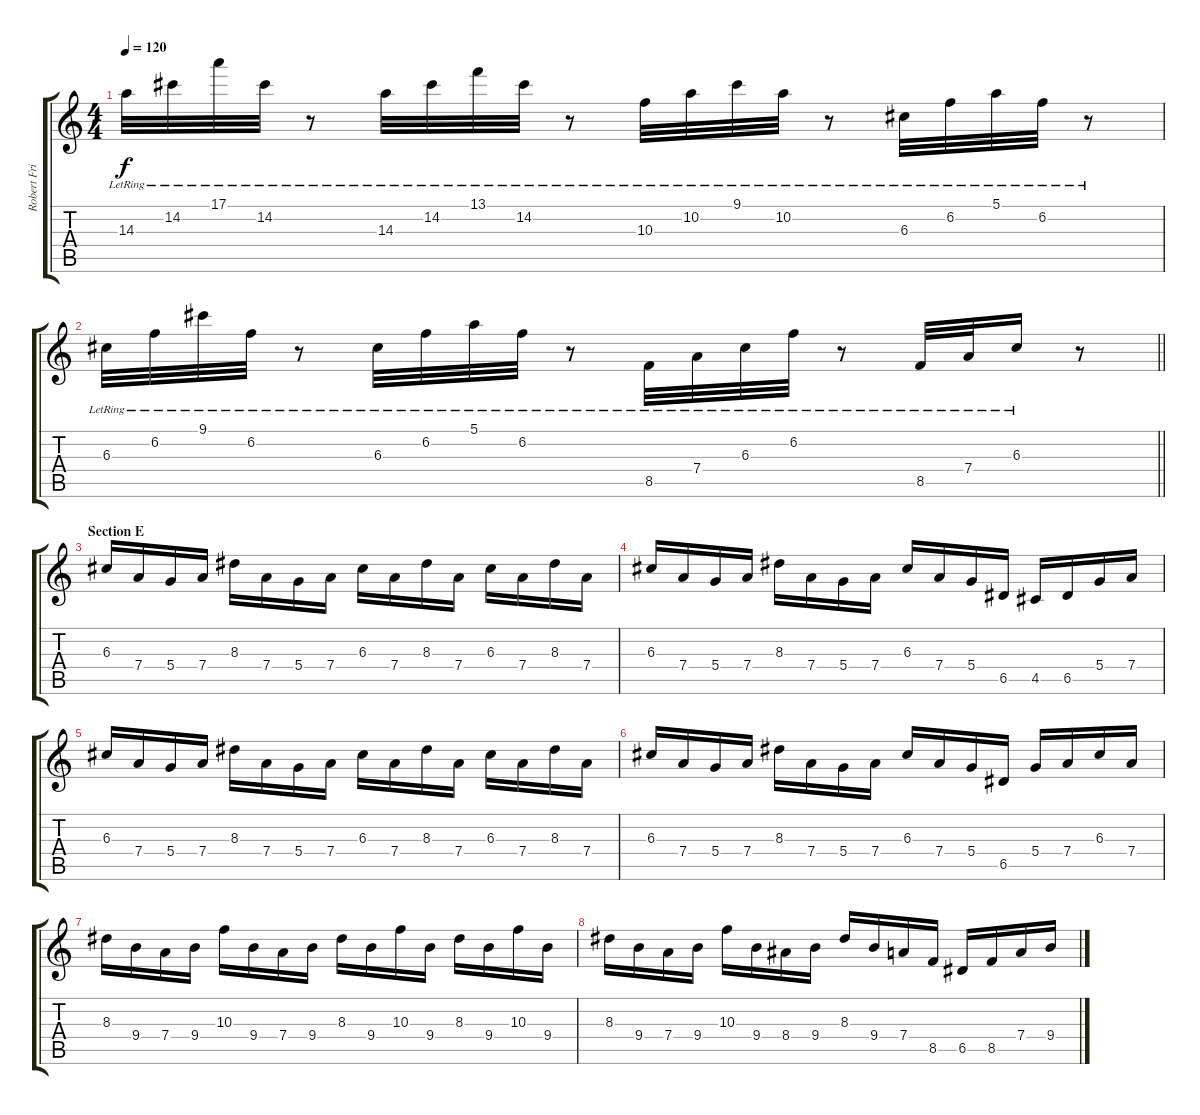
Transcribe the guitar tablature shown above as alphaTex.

\track ("Robert Fripp" "Robert Fri") {instrument electricguitarclean}
\staff {score tabs}
\tuning (E4 B3 G3 D3 A2 E2) {hide}
\ts (4 4)
\tempo 120
\clef g2
\ks c
14.3{lr}.32{dy f} 14.2{lr}.32 17.1{lr}.32 14.2{lr}.32 r.8 14.3{lr}.32 14.2{lr}.32 13.1{lr}.32 14.2{lr}.32 r.8 10.3{lr}.32 10.2{lr}.32 9.1{lr}.32 10.2{lr}.32 r.8 6.3{lr}.32 6.2{lr}.32 5.1{lr}.32 6.2{lr}.32 r.8 |
\barLineRight lightlight
6.3{lr}.32 6.2{lr}.32 9.1{lr}.32 6.2{lr}.32 r.8 6.3{lr}.32 6.2{lr}.32 5.1{lr}.32 6.2{lr}.32 r.8 8.5{lr}.32 7.4{lr}.32 6.3{lr}.32 6.2{lr}.32 r.8 8.5{lr}.32 7.4{lr}.32 6.3{lr}.16 r.8 |
\section ("" "Section E")
6.3.16 7.4.16 5.4.16 7.4.16 8.3.16 7.4.16 5.4.16 7.4.16 6.3.16 7.4.16 8.3.16 7.4.16 6.3.16 7.4.16 8.3.16 7.4.16 |
6.3.16 7.4.16 5.4.16 7.4.16 8.3.16 7.4.16 5.4.16 7.4.16 6.3.16 7.4.16 5.4.16 6.5.16 4.5.16 6.5.16 5.4.16 7.4.16 |
6.3.16 7.4.16 5.4.16 7.4.16 8.3.16 7.4.16 5.4.16 7.4.16 6.3.16 7.4.16 8.3.16 7.4.16 6.3.16 7.4.16 8.3.16 7.4.16 |
6.3.16 7.4.16 5.4.16 7.4.16 8.3.16 7.4.16 5.4.16 7.4.16 6.3.16 7.4.16 5.4.16 6.5.16 5.4.16 7.4.16 6.3.16 7.4.16 |
8.3.16 9.4.16 7.4.16 9.4.16 10.3.16 9.4.16 7.4.16 9.4.16 8.3.16 9.4.16 10.3.16 9.4.16 8.3.16 9.4.16 10.3.16 9.4.16 |
8.3.16 9.4.16 7.4.16 9.4.16 10.3.16 9.4.16 8.4.16 9.4.16 8.3.16 9.4.16 7.4.16 8.5.16 6.5.16 8.5.16 7.4.16 9.4.16
